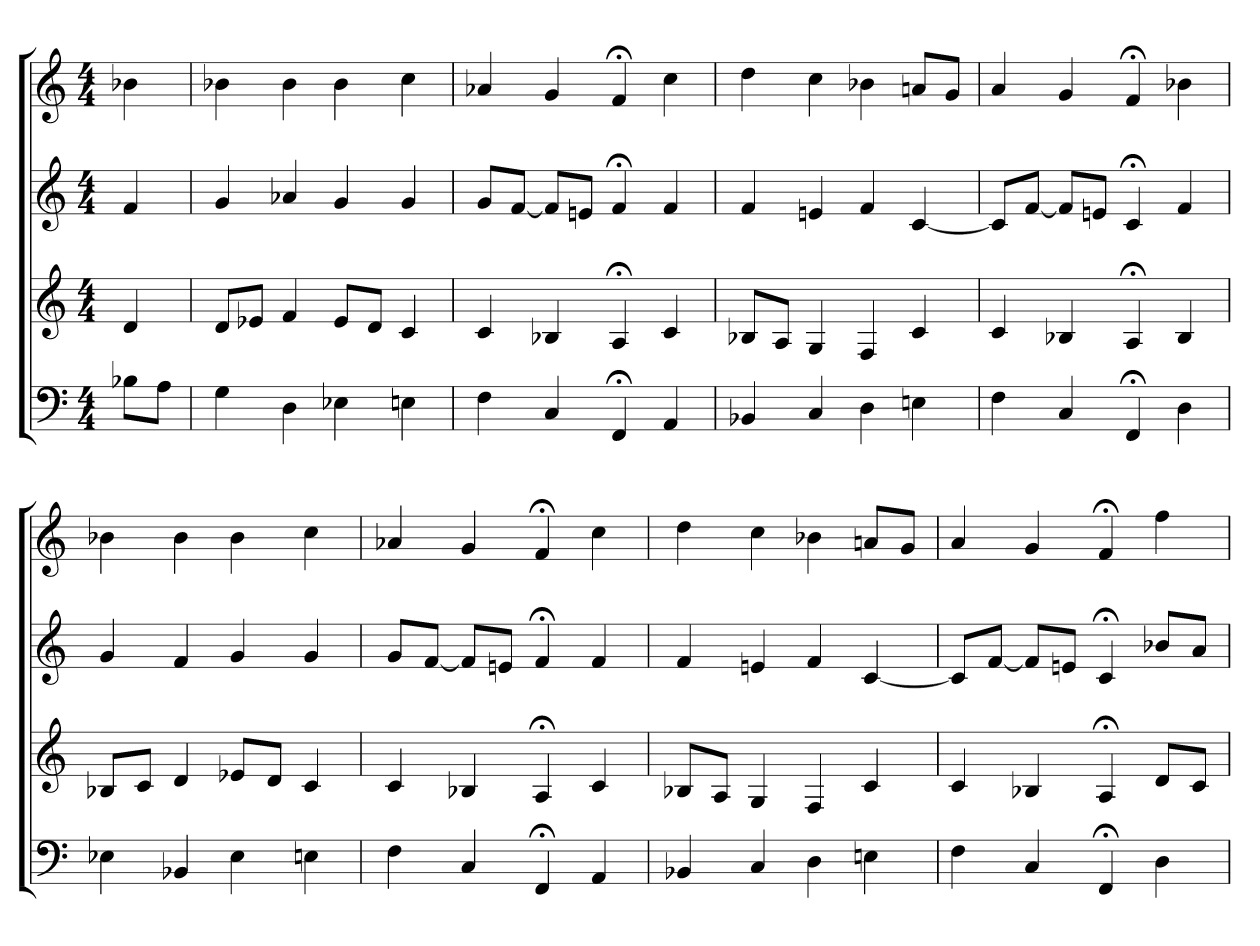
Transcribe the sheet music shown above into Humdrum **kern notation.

**kern	**kern	**kern	**kern
*part4	*part3	*part2	*part1
*staff4	*staff3	*staff2	*staff1
*M4/4	*M4/4	*M4/4	*M4/4
=	=	=	=
8B-XL	4d	4f	4b-X
8AJ	.	.	.
=1	=1	=1	=1
4G	8dL	4g	4b-X
.	8e-XJ	.	.
4D	4f	4a-X	4b-
4E-X	8e-L	4g	4b-
.	8dJ	.	.
4En	4c	4g	4cc
=2	=2	=2	=2
4F	4c	8gL	4a-X
.	.	[8fJ	.
4C	4B-X	8fL]	4g
.	.	8enJ	.
4FF;<	4A;<	4f;<	4f;<
4AA	4c	4f	4cc
=3	=3	=3	=3
4BB-X	8B-XL	4f	4dd
.	8AJ	.	.
4C	4G	4en	4cc
4D	4F	4f	4b-X
4En	4c	[4c	8anL
.	.	.	8gJ
=4	=4	=4	=4
4F	4c	8cL]	4a
.	.	[8fJ	.
4C	4B-X	8fL]	4g
.	.	8enJ	.
4FF;<	4A;<	4c;<	4f;<
4D	4B-	4f	4b-X
=1	=1	=1	=1
4E-X	8B-XL	4g	4b-X
.	8cJ	.	.
4BB-X	4d	4f	4b-
4E-	8e-XL	4g	4b-
.	8dJ	.	.
4En	4c	4g	4cc
=2	=2	=2	=2
4F	4c	8gL	4a-X
.	.	[8fJ	.
4C	4B-X	8fL]	4g
.	.	8enJ	.
4FF;<	4A;<	4f;<	4f;<
4AA	4c	4f	4cc
=3	=3	=3	=3
4BB-X	8B-XL	4f	4dd
.	8AJ	.	.
4C	4G	4en	4cc
4D	4F	4f	4b-X
4En	4c	[4c	8anL
.	.	.	8gJ
=4	=4	=4	=4
4F	4c	8cL]	4a
.	.	[8fJ	.
4C	4B-X	8fL]	4g
.	.	8enJ	.
4FF;<	4A;<	4c;<	4f;<
4D	8dL	8b-XL	4ff
.	8cJ	8aJ	.
=	=	=	=
*-	*-	*-	*-
